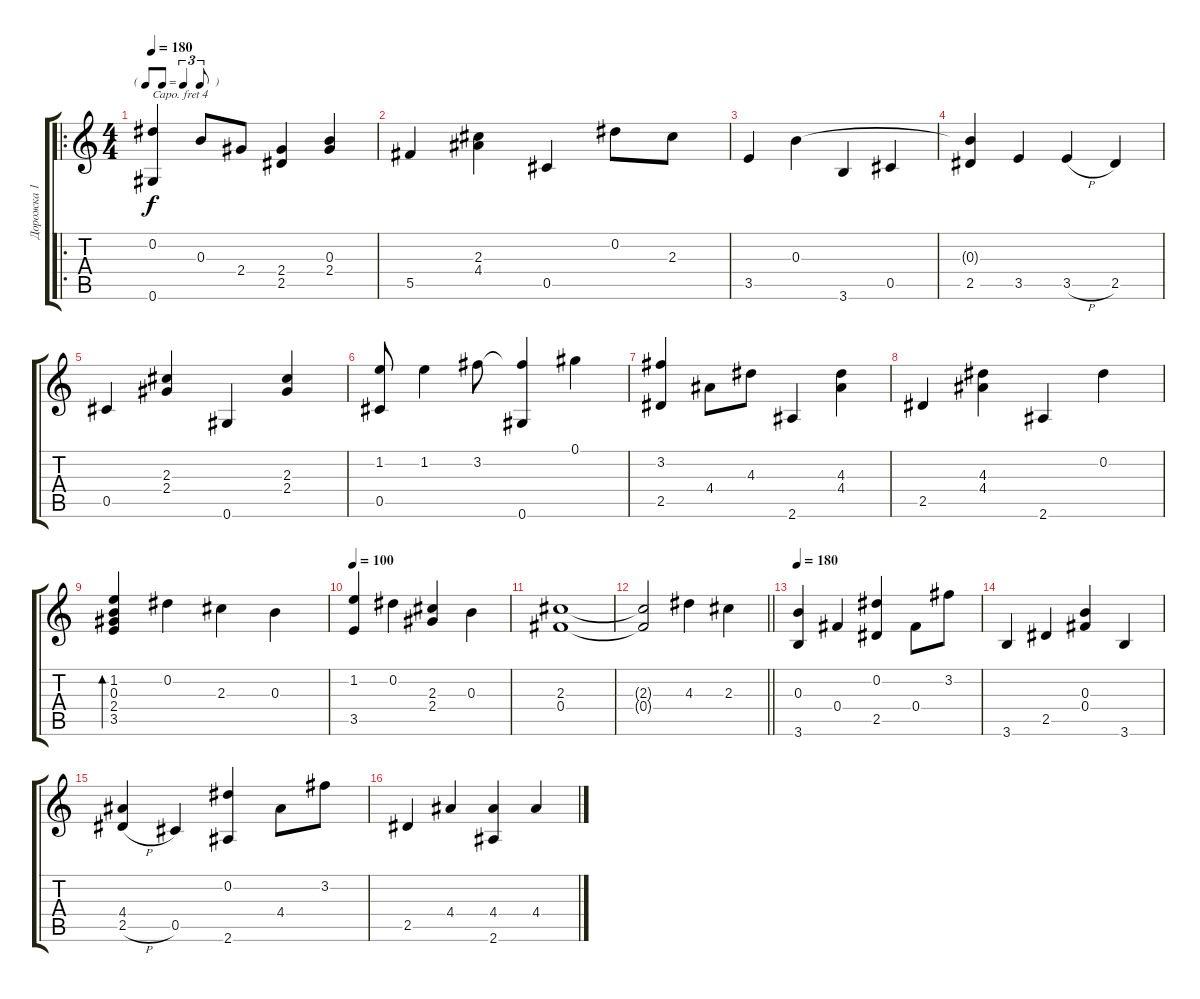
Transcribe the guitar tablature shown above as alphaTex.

\track ("Дорожка 1" "Дорожка 1") {instrument acousticguitarnylon}
\staff {score tabs}
\capo 4
\tuning (E4 B3 G3 D3 A2 E2) {hide}
\ro
\ts (4 4)
\tf triplet8th
\tempo 180
\clef g2
\ks c
(0.2{t} 0.6).4{dy f} 0.3.8 2.4.8 (2.4 2.5).4 (0.3 2.4).4 |
5.5.4 (2.3 4.4).4 0.5.4 0.2.8 2.3.8 |
3.5.4 0.3.4 3.6.4 0.5.4 |
(0.3{t} 2.5).4 3.5.4 3.5{h}.4 2.5.4 |
0.5.4 (2.3 2.4).4 0.6.4 (2.3 2.4).4 |
(1.2 0.5).8 1.2.4 3.2.8 (3.2{t} 0.6).4 0.1.4 |
(3.2 2.5).4 4.4.8 4.3.8 2.6.4 (4.3 4.4).4 |
2.5.4 (4.3 4.4).4 2.6.4 0.2.4 |
(1.2 0.3 2.4 3.5).4{bd 60} 0.2.4 2.3.4 0.3.4 |
\tempo 100
(1.2 3.5).4 0.2.4 (2.3 2.4).4 0.3.4 |
(2.3 0.4).1 |
\barLineRight lightlight
(2.3{t} 0.4{t}).2 4.3.4 2.3.4 |
\tempo 180
(0.3 3.6).4 0.4.4 (0.2 2.5).4 0.4.8 3.2.8 |
3.6.4 2.5.4 (0.3 0.4).4 3.6.4 |
(4.4 2.5{h}).4 0.5.4 (0.2 2.6).4 4.4.8 3.2.8 |
2.5.4 4.4.4 (4.4 2.6).4 4.4.4
